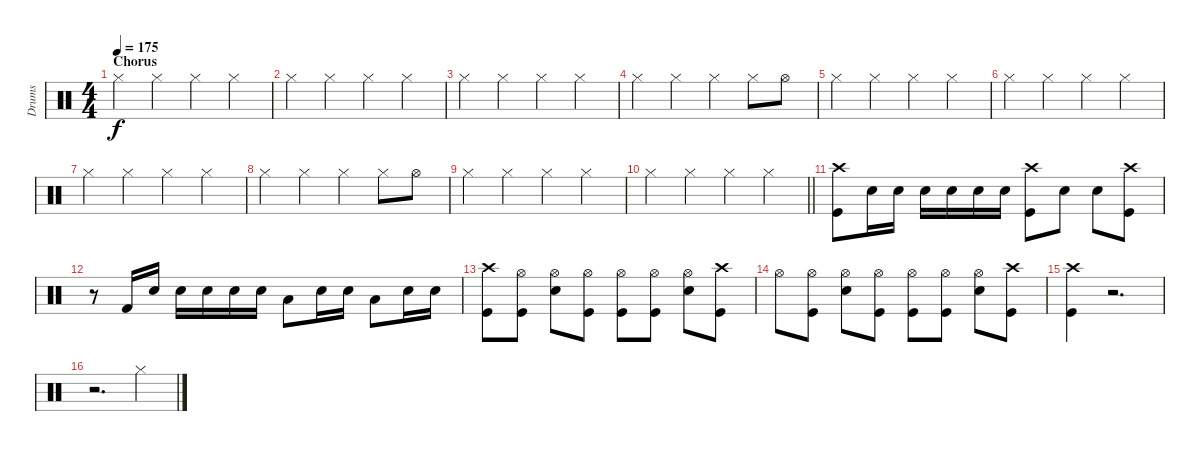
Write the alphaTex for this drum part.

\track ("Drums" "Drums") {instrument percussion}
\staff {score}
\articulation defaults
\ts (4 4)
\section ("" "Chorus")
\tempo 175
\clef neutral
\ks c "Hi-Hat (closed)".4{dy f} "Hi-Hat (closed)".4 "Hi-Hat (closed)".4 "Hi-Hat (closed)".4
|
"Hi-Hat (closed)".4 "Hi-Hat (closed)".4 "Hi-Hat (closed)".4 "Hi-Hat (closed)".4 |
"Hi-Hat (closed)".4 "Hi-Hat (closed)".4 "Hi-Hat (closed)".4 "Hi-Hat (closed)".4 |
"Hi-Hat (closed)".4 "Hi-Hat (closed)".4 "Hi-Hat (closed)".4 "Hi-Hat (closed)".8 "Hi-Hat (open)".8 |
"Hi-Hat (closed)".4 "Hi-Hat (closed)".4 "Hi-Hat (closed)".4 "Hi-Hat (closed)".4 |
"Hi-Hat (closed)".4 "Hi-Hat (closed)".4 "Hi-Hat (closed)".4 "Hi-Hat (closed)".4 |
"Hi-Hat (closed)".4 "Hi-Hat (closed)".4 "Hi-Hat (closed)".4 "Hi-Hat (closed)".4 |
"Hi-Hat (closed)".4 "Hi-Hat (closed)".4 "Hi-Hat (closed)".4 "Hi-Hat (closed)".8 "Hi-Hat (open)".8 |
"Hi-Hat (closed)".4 "Hi-Hat (closed)".4 "Hi-Hat (closed)".4 "Hi-Hat (closed)".4 |
\barLineRight lightlight "Hi-Hat (closed)".4 "Hi-Hat (closed)".4 "Hi-Hat (closed)".4 "Hi-Hat (closed)".4
|
("Crash high (hit)" "Kick (hit)").8 "Snare (hit) 2".16 "Snare (hit) 2".16 "Snare (hit) 2".16 "Snare (hit) 2".16 "Snare (hit) 2".16 "Snare (hit) 2".16 ("Crash high (hit)" "Kick (hit)").8 "Snare (hit) 2".8 "Snare (hit) 2".8 ("Crash high (hit)" "Kick (hit)").8 |
r.8 "Kick (hit) 2".16 "Snare (hit) 2".16 "Snare (hit) 2".16 "Snare (hit) 2".16 "Snare (hit) 2".16 "Snare (hit) 2".16 "Low Tom (hit)".8 "Snare (hit) 2".16 "Snare (hit) 2".16 "Low Tom (hit)".8 "Snare (hit) 2".16 "Snare (hit) 2".16 |
("Crash high (hit)" "Kick (hit)").8 ("Hi-Hat (open)" "Kick (hit)").8 ("Hi-Hat (open)" "Snare (hit) 2").8 ("Hi-Hat (open)" "Kick (hit)").8 ("Hi-Hat (open)" "Kick (hit)").8 ("Hi-Hat (open)" "Kick (hit)").8 ("Hi-Hat (open)" "Snare (hit) 2").8 ("Crash high (hit)" "Kick (hit)").8 |
"Hi-Hat (open)".8 ("Hi-Hat (open)" "Kick (hit)").8 ("Hi-Hat (open)" "Snare (hit) 2").8 ("Hi-Hat (open)" "Kick (hit)").8 ("Hi-Hat (open)" "Kick (hit)").8 ("Hi-Hat (open)" "Kick (hit)").8 ("Hi-Hat (open)" "Snare (hit) 2").8 ("Crash high (hit)" "Kick (hit)").8 |
("Crash high (hit)" "Kick (hit)").4 r.2{d} |
r.2{d} "Hi-Hat (closed)".4
